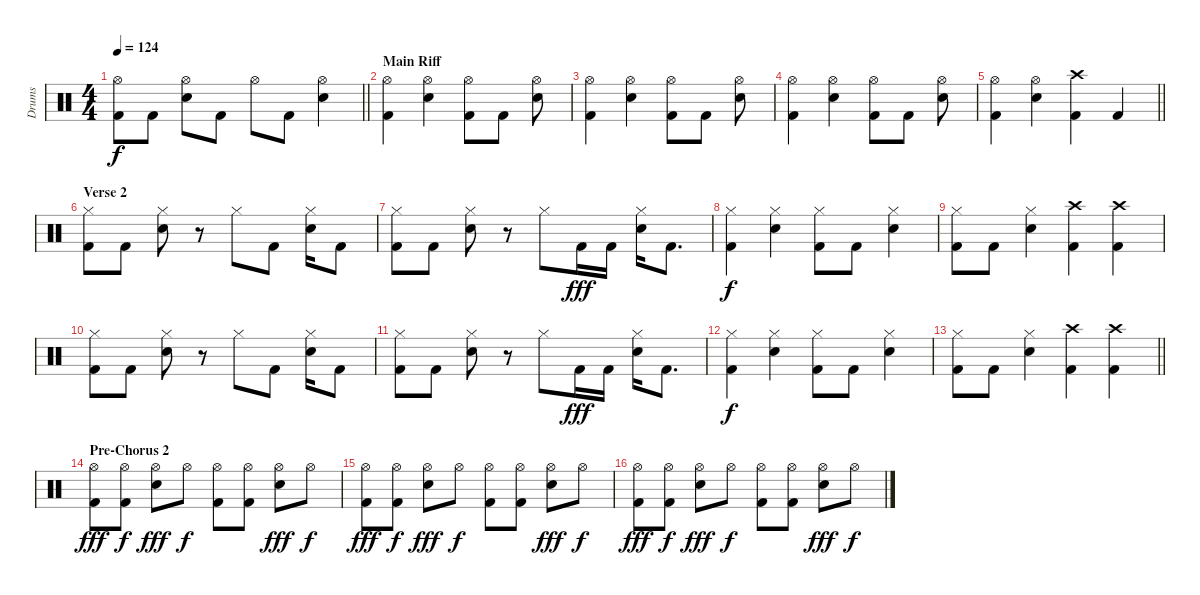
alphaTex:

\track ("Drums" "Drums") {instrument percussion}
\staff {score}
\articulation defaults
\ts (4 4)
\tempo 124
\clef neutral
\barLineRight lightlight
\ks c
("Kick (hit) 2" "Hi-Hat (open)").8{dy f} "Kick (hit) 2".8 ("Electric Snare (hit)" "Hi-Hat (open)").8 "Kick (hit) 2".8 "Hi-Hat (open)".8 "Kick (hit) 2".8 ("Snare (hit) 2" "Hi-Hat (open)").4 |
\section ("" "Main Riff")
("Kick (hit) 2" "Hi-Hat (open)").4 ("Hi-Hat (open)" "Electric Snare (hit)").4 ("Hi-Hat (open)" "Kick (hit) 2").8 "Kick (hit) 2".8 ("Snare (hit) 2" "Hi-Hat (open)").8 |
("Kick (hit) 2" "Hi-Hat (open)").4 ("Hi-Hat (open)" "Electric Snare (hit)").4 ("Hi-Hat (open)" "Kick (hit) 2").8 "Kick (hit) 2".8 ("Snare (hit) 2" "Hi-Hat (open)").8 |
("Kick (hit) 2" "Hi-Hat (open)").4 ("Hi-Hat (open)" "Electric Snare (hit)").4 ("Hi-Hat (open)" "Kick (hit) 2").8 "Kick (hit) 2".8 ("Snare (hit) 2" "Hi-Hat (open)").8 |
\barLineRight lightlight
("Kick (hit) 2" "Hi-Hat (open)").4 ("Hi-Hat (open)" "Electric Snare (hit)").4 ("Kick (hit) 2" "Crash high (hit)").4 "Kick (hit) 2".4 |
\section ("" "Verse 2")
("Hi-Hat (closed)" "Kick (hit) 2").8 "Kick (hit) 2".8 ("Electric Snare (hit)" "Hi-Hat (closed)").8 r.8 "Hi-Hat (closed)".8 "Kick (hit) 2".8 ("Electric Snare (hit)" "Hi-Hat (closed)").16 "Kick (hit) 2".8 |
("Hi-Hat (closed)" "Kick (hit) 2").8 "Kick (hit) 2".8 ("Electric Snare (hit)" "Hi-Hat (closed)").8 r.8 "Hi-Hat (closed)".8 "Kick (hit) 2".16{dy fff} "Kick (hit) 2".16 ("Hi-Hat (closed)" "Electric Snare (hit)").16 "Kick (hit) 2".8{d} |
("Kick (hit) 2" "Hi-Hat (closed)").4{dy f} ("Hi-Hat (closed)" "Electric Snare (hit)").4 ("Hi-Hat (closed)" "Kick (hit) 2").8 "Kick (hit) 2".8 ("Hi-Hat (closed)" "Electric Snare (hit)").4 |
("Kick (hit) 2" "Hi-Hat (closed)").8 "Kick (hit) 2".8 ("Hi-Hat (closed)" "Electric Snare (hit)").4 ("Kick (hit) 2" "Crash high (hit)").4 ("Kick (hit) 2" "Crash high (hit)").4 |
("Hi-Hat (closed)" "Kick (hit) 2").8 "Kick (hit) 2".8 ("Electric Snare (hit)" "Hi-Hat (closed)").8 r.8 "Hi-Hat (closed)".8 "Kick (hit) 2".8 ("Electric Snare (hit)" "Hi-Hat (closed)").16 "Kick (hit) 2".8 |
("Hi-Hat (closed)" "Kick (hit) 2").8 "Kick (hit) 2".8 ("Electric Snare (hit)" "Hi-Hat (closed)").8 r.8 "Hi-Hat (closed)".8 "Kick (hit) 2".16{dy fff} "Kick (hit) 2".16 ("Hi-Hat (closed)" "Electric Snare (hit)").16 "Kick (hit) 2".8{d} |
("Kick (hit) 2" "Hi-Hat (closed)").4{dy f} ("Hi-Hat (closed)" "Electric Snare (hit)").4 ("Hi-Hat (closed)" "Kick (hit) 2").8 "Kick (hit) 2".8 ("Hi-Hat (closed)" "Electric Snare (hit)").4 |
\barLineRight lightlight
("Kick (hit) 2" "Hi-Hat (closed)").8 "Kick (hit) 2".8 ("Hi-Hat (closed)" "Electric Snare (hit)").4 ("Kick (hit) 2" "Crash high (hit)").4 ("Kick (hit) 2" "Crash high (hit)").4 |
\section ("" "Pre-Chorus 2")
("Hi-Hat (open)" "Kick (hit) 2").8{dy fff} ("Hi-Hat (open)" "Kick (hit) 2").8{dy f} ("Hi-Hat (open)" "Electric Snare (hit)").8{dy fff} "Hi-Hat (open)".8{dy f} ("Hi-Hat (open)" "Kick (hit) 2").8 ("Hi-Hat (open)" "Kick (hit) 2").8 ("Hi-Hat (open)" "Electric Snare (hit)").8{dy fff} "Hi-Hat (open)".8{dy f} |
("Hi-Hat (open)" "Kick (hit) 2").8{dy fff} ("Hi-Hat (open)" "Kick (hit) 2").8{dy f} ("Hi-Hat (open)" "Electric Snare (hit)").8{dy fff} "Hi-Hat (open)".8{dy f} ("Hi-Hat (open)" "Kick (hit) 2").8 ("Hi-Hat (open)" "Kick (hit) 2").8 ("Hi-Hat (open)" "Electric Snare (hit)").8{dy fff} "Hi-Hat (open)".8{dy f} |
("Hi-Hat (open)" "Kick (hit) 2").8{dy fff} ("Hi-Hat (open)" "Kick (hit) 2").8{dy f} ("Hi-Hat (open)" "Electric Snare (hit)").8{dy fff} "Hi-Hat (open)".8{dy f} ("Hi-Hat (open)" "Kick (hit) 2").8 ("Hi-Hat (open)" "Kick (hit) 2").8 ("Hi-Hat (open)" "Electric Snare (hit)").8{dy fff} "Hi-Hat (open)".8{dy f}
